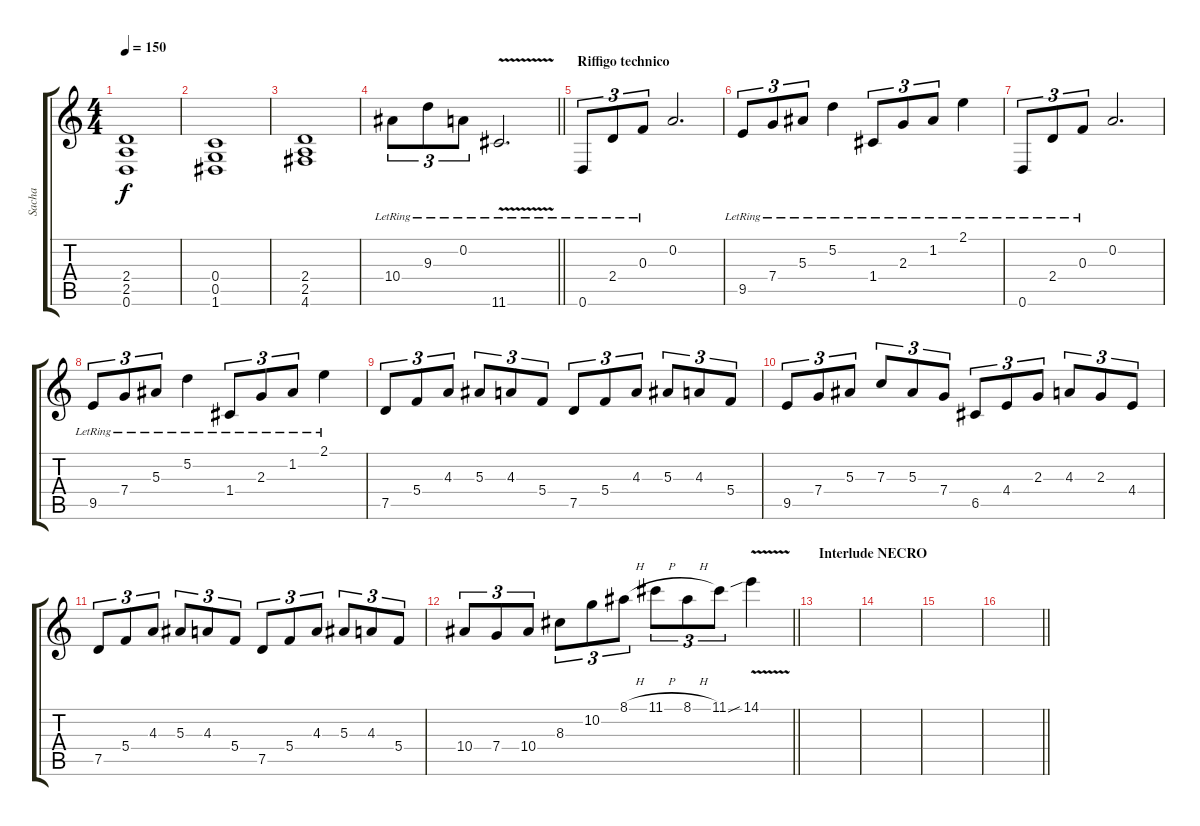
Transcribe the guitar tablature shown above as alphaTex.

\track ("Sacha" "Sacha") {instrument distortionguitar}
\staff {score tabs}
\tuning (D4 A3 F3 C3 G2 D2) {hide}
\ts (4 4)
\tempo 150
\clef g2
\ks c
(2.4 2.5 0.6).1{dy f} |
(0.4 0.5 1.6).1 |
(2.4 2.5 4.6).1 |
\barLineRight lightlight
10.4{lr}.8{tu (3 2)} 9.3{lr}.8{tu (3 2)} 0.2{lr}.8{tu (3 2)} 11.6{v lr}.2{d} |
\section ("" "Riffigo technico")
0.6{lr}.8{tu (3 2) instrument acousticguitarsteel} 2.4{lr}.8{tu (3 2)} 0.3{lr}.8{tu (3 2)} 0.2.2{d} |
9.5{lr}.8{tu (3 2)} 7.4{lr}.8{tu (3 2)} 5.3{lr}.8{tu (3 2)} 5.2{lr}.4 1.4{lr}.8{tu (3 2)} 2.3{lr}.8{tu (3 2)} 1.2{lr}.8{tu (3 2)} 2.1{lr}.4 |
0.6{lr}.8{tu (3 2)} 2.4{lr}.8{tu (3 2)} 0.3{lr}.8{tu (3 2)} 0.2.2{d} |
9.5{lr}.8{tu (3 2)} 7.4{lr}.8{tu (3 2)} 5.3{lr}.8{tu (3 2)} 5.2{lr}.4 1.4{lr}.8{tu (3 2)} 2.3{lr}.8{tu (3 2)} 1.2{lr}.8{tu (3 2)} 2.1{lr}.4 |
7.5.8{tu (3 2) instrument distortionguitar} 5.4.8{tu (3 2)} 4.3.8{tu (3 2)} 5.3.8{tu (3 2)} 4.3.8{tu (3 2)} 5.4.8{tu (3 2)} 7.5.8{tu (3 2)} 5.4.8{tu (3 2)} 4.3.8{tu (3 2)} 5.3.8{tu (3 2)} 4.3.8{tu (3 2)} 5.4.8{tu (3 2)} |
9.5.8{tu (3 2)} 7.4.8{tu (3 2)} 5.3.8{tu (3 2)} 7.3.8{tu (3 2)} 5.3.8{tu (3 2)} 7.4.8{tu (3 2)} 6.5.8{tu (3 2)} 4.4.8{tu (3 2)} 2.3.8{tu (3 2)} 4.3.8{tu (3 2)} 2.3.8{tu (3 2)} 4.4.8{tu (3 2)} |
7.5.8{tu (3 2)} 5.4.8{tu (3 2)} 4.3.8{tu (3 2)} 5.3.8{tu (3 2)} 4.3.8{tu (3 2)} 5.4.8{tu (3 2)} 7.5.8{tu (3 2)} 5.4.8{tu (3 2)} 4.3.8{tu (3 2)} 5.3.8{tu (3 2)} 4.3.8{tu (3 2)} 5.4.8{tu (3 2)} |
\barLineRight lightlight
10.4.8{tu (3 2)} 7.4.8{tu (3 2)} 10.4.8{tu (3 2)} 8.3.8{tu (3 2)} 10.2.8{tu (3 2)} 8.1{h}.8{tu (3 2)} 11.1{h}.8{tu (3 2)} 8.1{h}.8{tu (3 2)} 11.1.8{tu (3 2)} 14.1{v sib}.4 |
\section ("" "Interlude NECRO")
|
|
|
\barLineRight lightlight
